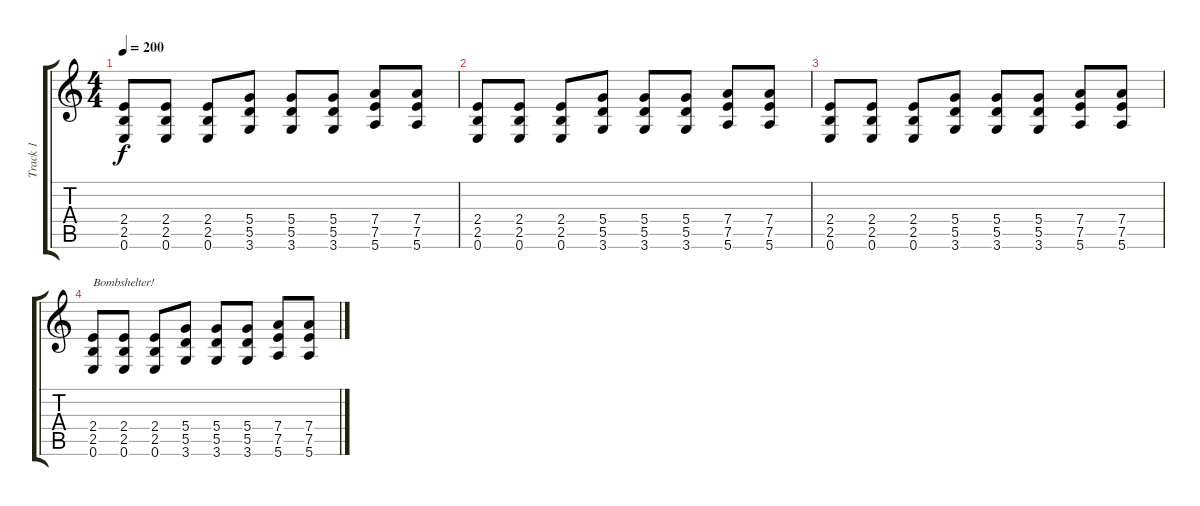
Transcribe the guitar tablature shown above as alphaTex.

\track ("Track 1" "Track 1") {instrument overdrivenguitar}
\staff {score tabs}
\tuning (E4 B3 G3 D3 A2 E2) {hide}
\ts (4 4)
\tempo 200
\clef g2
\ks c
(2.4 2.5 0.6).8{dy f} (2.4 2.5 0.6).8 (2.4 2.5 0.6).8 (5.4 5.5 3.6).8 (5.4 5.5 3.6).8 (5.4 5.5 3.6).8 (7.4 7.5 5.6).8 (7.4 7.5 5.6).8 |
(2.4 2.5 0.6).8 (2.4 2.5 0.6).8 (2.4 2.5 0.6).8 (5.4 5.5 3.6).8 (5.4 5.5 3.6).8 (5.4 5.5 3.6).8 (7.4 7.5 5.6).8 (7.4 7.5 5.6).8 |
(2.4 2.5 0.6).8 (2.4 2.5 0.6).8 (2.4 2.5 0.6).8 (5.4 5.5 3.6).8 (5.4 5.5 3.6).8 (5.4 5.5 3.6).8 (7.4 7.5 5.6).8 (7.4 7.5 5.6).8 |
(2.4 2.5 0.6).8{txt "Bombshelter!"} (2.4 2.5 0.6).8 (2.4 2.5 0.6).8 (5.4 5.5 3.6).8 (5.4 5.5 3.6).8 (5.4 5.5 3.6).8 (7.4 7.5 5.6).8 (7.4 7.5 5.6).8
